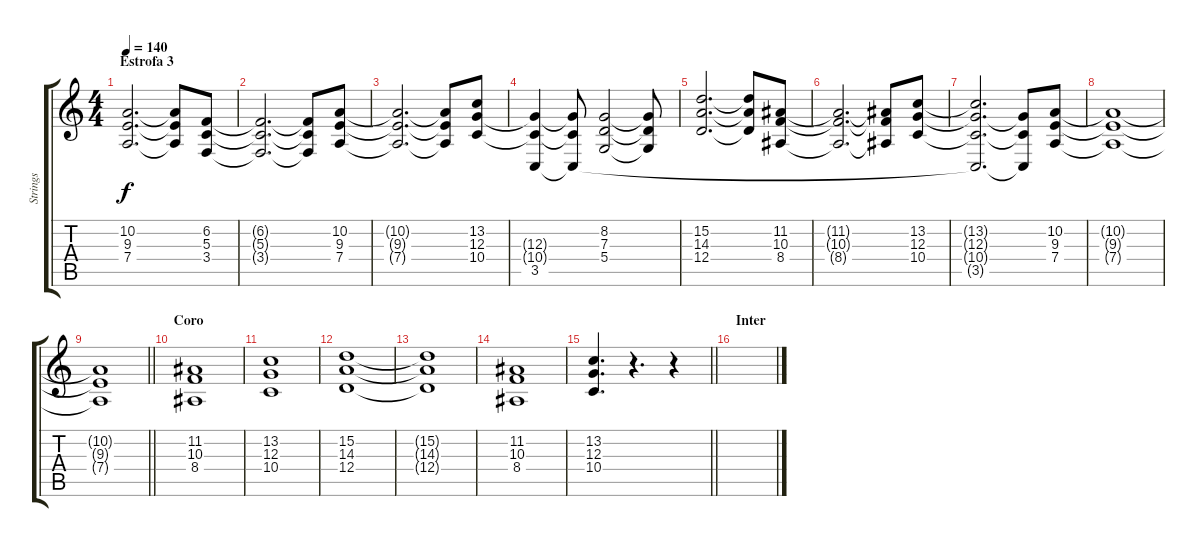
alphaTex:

\track ("Strings" "Strings") {instrument stringensemble1}
\staff {score tabs}
\tuning (E4 B3 G3 D3 A2 E2) {hide}
\ts (4 4)
\section ("" "Estrofa 3")
\tempo 140
\clef g2
\ks c
(10.2 9.3 7.4).2{d dy f} (10.2{t} 9.3{t} 7.4{t}).8 (6.2 5.3 3.4).8 |
(6.2{t} 5.3{t} 3.4{t}).2{d} (6.2{t} 5.3{t} 3.4{t}).8 (10.2 9.3 7.4).8 |
(10.2{t} 9.3{t} 7.4{t}).2{d} (10.2{t} 9.3{t} 7.4{t}).8 (13.2 12.3 10.4).8 |
(12.3{t} 10.4{t} 3.5).4 (12.3{t} 10.4{t} 3.5{t}).8 (8.2 7.3 5.4).2 (8.2{t} 7.3{t} 5.4{t}).8 |
(15.2 14.3 12.4).2{d} (15.2{t} 14.3{t} 12.4{t}).8 (11.2 10.3 8.4).8 |
(11.2{t} 10.3{t} 8.4{t}).2{d} (11.2{t} 10.3{t} 8.4{t}).8 (13.2 12.3 10.4).8 |
(13.2{t} 12.3{t} 10.4{t} 3.5{t}).2{d} (12.3{t} 10.4{t} 3.5{t}).8 (10.2 9.3 7.4).8 |
(10.2{t} 9.3{t} 7.4{t}).1 |
\barLineRight lightlight
(10.2{t} 9.3{t} 7.4{t}).1 |
\section ("" "Coro")
(11.2 10.3 8.4).1 |
(13.2 12.3 10.4).1 |
(15.2 14.3 12.4).1 |
(15.2{t} 14.3{t} 12.4{t}).1 |
(11.2 10.3 8.4).1 |
\barLineRight lightlight
(13.2 12.3 10.4).4{d} r.4{d} r.4 |
\section ("" "Inter")
